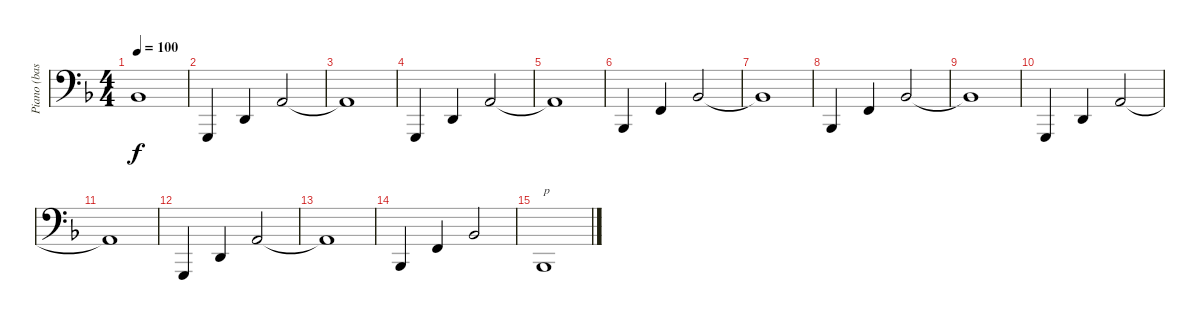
\track ("Piano (bass)" "Piano (bas") {instrument electricgrandpiano}
\staff {score}
\tuning (G2 D2 A1 E1) {hide}
\ts (4 4)
\tempo 100
\clef f4
\ks dminor
3.1{t}.1{dy f} |
3.4.4 0.2.4 2.1.2 |
2.1{t}.1 |
3.4.4 0.2.4 2.1.2 |
2.1{t}.1 |
1.3.4 3.2.4 3.1.2 |
3.1{t}.1 |
1.3.4 3.2.4 3.1.2 |
3.1{t}.1 |
3.4.4 0.2.4 2.1.2 |
2.1{t}.1 |
3.4.4 0.2.4 2.1.2 |
2.1{t}.1 |
1.3.4 3.2.4 3.1.2 |
1.3.1{txt "p"}
